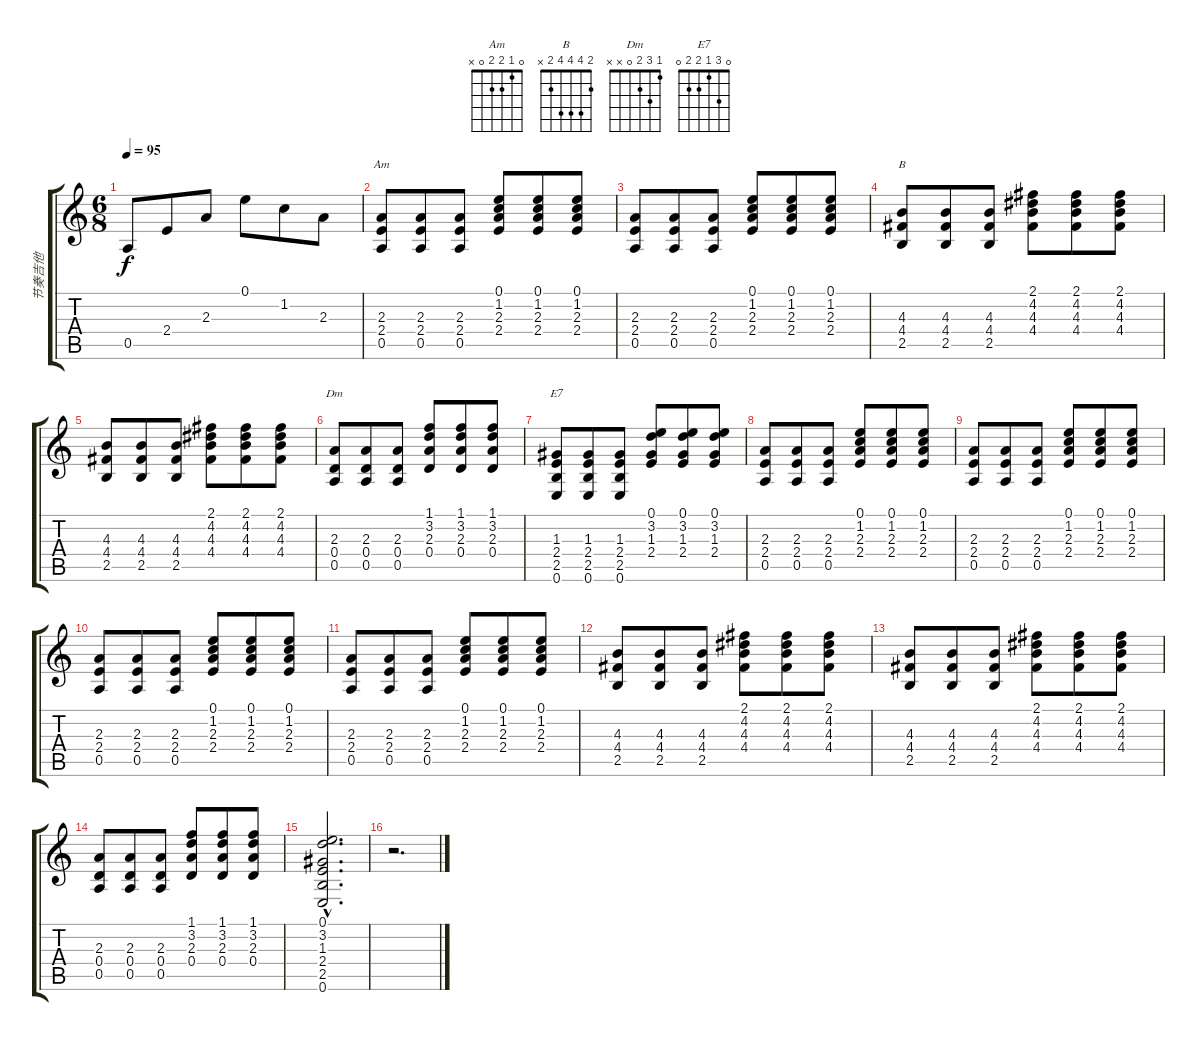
\track ("节奏吉他" "节奏吉他") {instrument acousticguitarnylon}
\staff {score tabs}
\tuning (E4 B3 G3 D3 A2 E2) {hide}
\chord ("Am" 0 1 2 2 0 x)
\chord ("B" 2 4 4 4 2 x)
\chord ("Dm" 1 3 2 0 x x)
\chord ("E7" 0 3 1 2 2 0)
\ts (6 8)
\tempo 95
\clef g2
\ks c
0.5.8{dy f} 2.4.8 2.3.8 0.1.8 1.2.8 2.3.8 |
(2.3 2.4 0.5).8{ch "Am"} (2.3 2.4 0.5).8 (2.3 2.4 0.5).8 (0.1 1.2 2.3 2.4).8 (0.1 1.2 2.3 2.4).8 (0.1 1.2 2.3 2.4).8 |
(2.3 2.4 0.5).8 (2.3 2.4 0.5).8 (2.3 2.4 0.5).8 (0.1 1.2 2.3 2.4).8 (0.1 1.2 2.3 2.4).8 (0.1 1.2 2.3 2.4).8 |
(4.3 4.4 2.5).8{ch "B"} (4.3 4.4 2.5).8 (4.3 4.4 2.5).8 (2.1 4.2 4.3 4.4).8 (2.1 4.2 4.3 4.4).8 (2.1 4.2 4.3 4.4).8 |
(4.3 4.4 2.5).8 (4.3 4.4 2.5).8 (4.3 4.4 2.5).8 (2.1 4.2 4.3 4.4).8 (2.1 4.2 4.3 4.4).8 (2.1 4.2 4.3 4.4).8 |
(2.3 0.4 0.5).8{ch "Dm"} (2.3 0.4 0.5).8 (2.3 0.4 0.5).8 (1.1 3.2 2.3 0.4).8 (1.1 3.2 2.3 0.4).8 (1.1 3.2 2.3 0.4).8 |
(1.3 2.4 2.5 0.6).8{ch "E7"} (1.3 2.4 2.5 0.6).8 (1.3 2.4 2.5 0.6).8 (0.1 3.2 1.3 2.4).8 (0.1 3.2 1.3 2.4).8 (0.1 3.2 1.3 2.4).8 |
(2.3 2.4 0.5).8 (2.3 2.4 0.5).8 (2.3 2.4 0.5).8 (0.1 1.2 2.3 2.4).8 (0.1 1.2 2.3 2.4).8 (0.1 1.2 2.3 2.4).8 |
(2.3 2.4 0.5).8 (2.3 2.4 0.5).8 (2.3 2.4 0.5).8 (0.1 1.2 2.3 2.4).8 (0.1 1.2 2.3 2.4).8 (0.1 1.2 2.3 2.4).8 |
(2.3 2.4 0.5).8 (2.3 2.4 0.5).8 (2.3 2.4 0.5).8 (0.1 1.2 2.3 2.4).8 (0.1 1.2 2.3 2.4).8 (0.1 1.2 2.3 2.4).8 |
(2.3 2.4 0.5).8 (2.3 2.4 0.5).8 (2.3 2.4 0.5).8 (0.1 1.2 2.3 2.4).8 (0.1 1.2 2.3 2.4).8 (0.1 1.2 2.3 2.4).8 |
(4.3 4.4 2.5).8 (4.3 4.4 2.5).8 (4.3 4.4 2.5).8 (2.1 4.2 4.3 4.4).8 (2.1 4.2 4.3 4.4).8 (2.1 4.2 4.3 4.4).8 |
(4.3 4.4 2.5).8 (4.3 4.4 2.5).8 (4.3 4.4 2.5).8 (2.1 4.2 4.3 4.4).8 (2.1 4.2 4.3 4.4).8 (2.1 4.2 4.3 4.4).8 |
(2.3 0.4 0.5).8 (2.3 0.4 0.5).8 (2.3 0.4 0.5).8 (1.1 3.2 2.3 0.4).8 (1.1 3.2 2.3 0.4).8 (1.1 3.2 2.3 0.4).8 |
(0.1{hac} 3.2{hac} 1.3{hac} 2.4{hac} 2.5{hac} 0.6{hac}).2{d} |
r.2{d}
